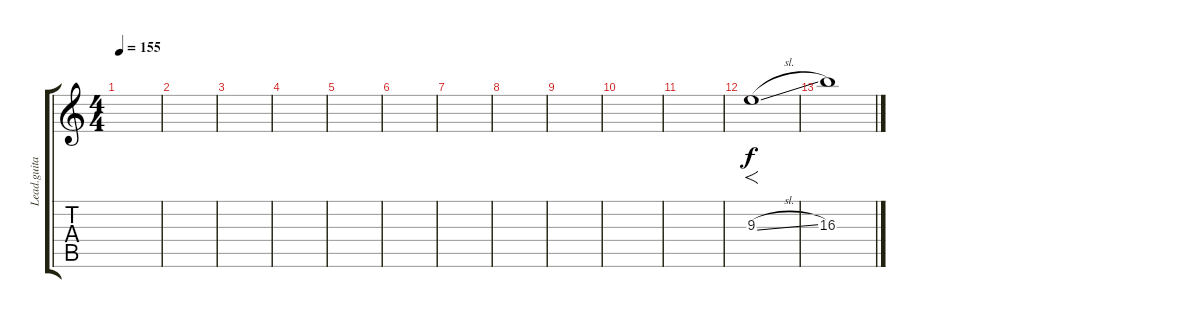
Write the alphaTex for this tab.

\track ("Lead.guitar" "Lead.guita") {instrument distortionguitar}
\staff {score tabs}
\tuning (E4 B3 G3 D3 A2 E2) {hide}
\ts (4 4)
\tempo 155
\clef g2
\ks c
|
|
|
|
|
|
|
|
|
|
|
9.3{sl}.1{f} |
16.3.1
